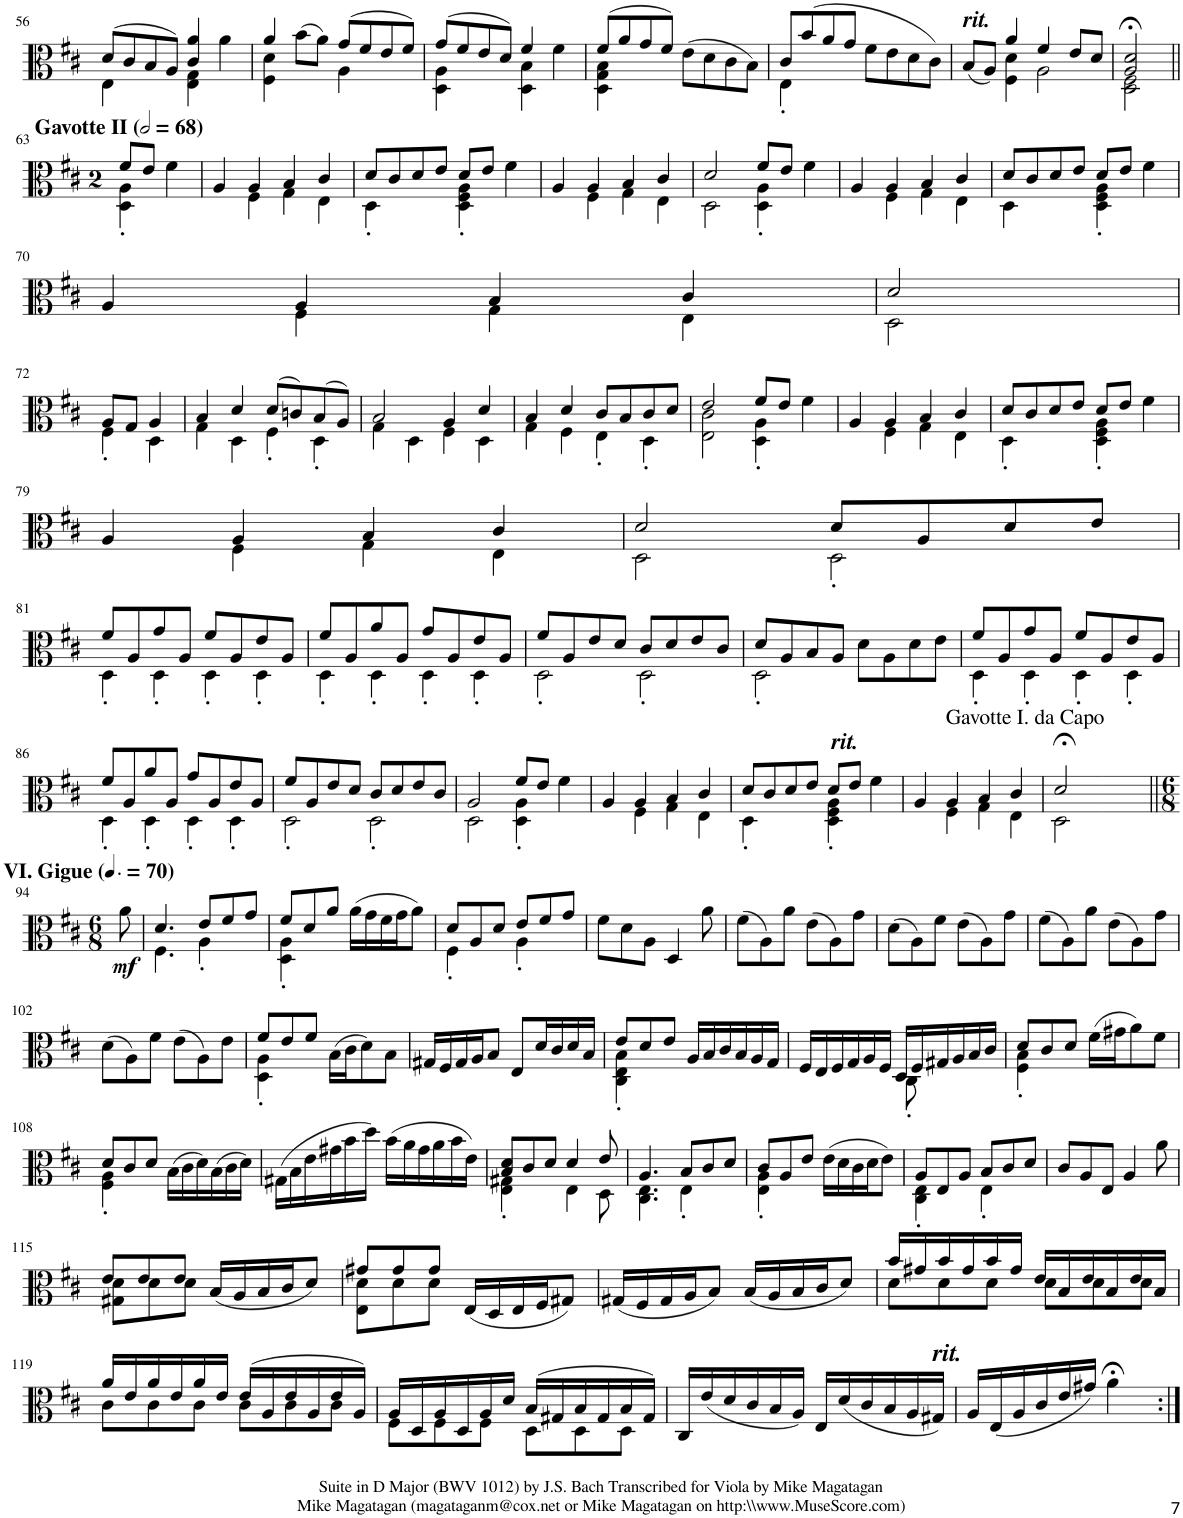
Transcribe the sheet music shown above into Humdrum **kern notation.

**kern	**dynam
*part1	*part1
*staff1	*staff1
*I"Viola	*
*I'Vla	*
!!LO:PB:g=z
*clefC3	*
*k[f#c#]	*
*M2/2	*
*met(c|)	*
=56	=56
*^	*
(8d/L	4E\	.
8c#/	.	.
8B/	4ryy	.
8A/J)	.	.
4c#/ 4a/	4E\ 4G\	.
4a\	4ryy	.
=57	=57	=57
4a/	4F#\ 4d\	.
(8b\L	4ryy	.
8a\J)	.	.
(8g/L	4A\	.
8f#/	.	.
8e/	4ryy	.
8f#/J)	.	.
=58	=58	=58
(8g/L	4D\ 4A\	.
8f#/	.	.
8e/	4ryy	.
8d/J)	.	.
4f#/	4D\ 4B\	.
4f#\	4ryy	.
=59	=59	=59
(8f#/L	4D\ 4G\ 4B\	.
8a/	.	.
8g/	4ryy	.
8f#/J)	.	.
(8e\L	2ryy	.
8d\	.	.
8c#\	.	.
8B\J)	.	.
=60	=60	=60
8c#/L	4E'\	.
(8b/	.	.
8a/	4ryy	.
8g/J	.	.
8f#\L	2ryy	.
8e\	.	.
8d\	.	.
8c#\J)	.	.
=61	=61	=61
!LO:TX:a:Bi:t=rit.	!	!
(8B/L	4ryy	.
8A/J)	.	.
4a/	4F#\ 4d\	.
4f#/	2A\	.
8e/L	.	.
8d/J	.	.
=62	=62	=62
2A/;<, 2d/;<,	2D\ 2F#\	.
!!LO:LB:g=z	!!
=63||	=63||	=63||
*M2/2	*	*
*MM136	*	*
!LO:TX:a:B:t=Gavotte II	!	!
8f#/L	4D\' 4A\'	.
8e/J	.	.
4f#\	4ryy	.
=64	=64	=64
4A/	4ryy	.
4A/	4F#\	.
4B/	4G\	.
4c#/	4E\	.
=65	=65	=65
8d/L	4D'\	.
8c#/	.	.
8d/	4ryy	.
8e/J	.	.
8d/L	4D\' 4F#\' 4A\'	.
8e/J	.	.
4f#\	4ryy	.
=66	=66	=66
4A/	4ryy	.
4A/	4F#\	.
4B/	4G\	.
4c#/	4E\	.
=67	=67	=67
2d/	2D\	.
8f#/L	4D\' 4A\'	.
8e/J	.	.
4f#\	4ryy	.
=68	=68	=68
4A/	4ryy	.
4A/	4F#\	.
4B/	4G\	.
4c#/	4E\	.
=69	=69	=69
8d/L	4D\	.
8c#/	.	.
8d/	4ryy	.
8e/J	.	.
8d/L	4D\' 4F#\' 4A\'	.
8e/J	.	.
4f#\	4ryy	.
!!LO:LB:g=z	!!
=70	=70	=70
4A/	4ryy	.
4A/	4F#\	.
4B/	4G\	.
4c#/	4E\	.
=71	=71	=71
2d/	2D\	.
!!LO:LB:g=z	!!
=72	=72	=72
8A/L	4F#'\	.
8G/J	.	.
4A/	4D\	.
=73	=73	=73
4B/	4G\	.
4d/	4D\	.
(8d/L	4F#'\	.
8cn/)	.	.
(8B/	4D'\	.
8A/J)	.	.
=74	=74	=74
2B/	4G\	.
.	4D\	.
4A/	4F#\	.
4d/	4D\	.
=75	=75	=75
4B/	4G\	.
4d/	4F#\	.
8c#/L	4E'\	.
8B/	.	.
8c#/	4D'\	.
8d/J	.	.
=76	=76	=76
2e/	2E\ 2c#\	.
8f#/L	4D\' 4A\'	.
8e/J	.	.
4f#\	4ryy	.
=77	=77	=77
4A/	4ryy	.
4A/	4F#\	.
4B/	4G\	.
4c#/	4E\	.
=78	=78	=78
8d/L	4D'\	.
8c#/	.	.
8d/	4ryy	.
8e/J	.	.
8d/L	4D\' 4F#\' 4A\'	.
8e/J	.	.
4f#\	4ryy	.
!!LO:LB:g=z	!!
=79	=79	=79
4A/	4ryy	.
4A/	4F#\	.
4B/	4G\	.
4c#/	4E\	.
=80	=80	=80
2d/	2D\	.
8d/L	2D'\	.
8A/	.	.
8d/	.	.
8e/J	.	.
!!LO:LB:g=z	!!
=81	=81	=81
8f#/L	4D'\	.
8A/	.	.
8g/	4D'\	.
8A/J	.	.
8f#/L	4D'\	.
8A/	.	.
8e/	4D'\	.
8A/J	.	.
=82	=82	=82
8f#/L	4D'\	.
8A/	.	.
8a/	4D'\	.
8A/J	.	.
8g/L	4D'\	.
8A/	.	.
8e/	4D'\	.
8A/J	.	.
=83	=83	=83
8f#/L	2D'\	.
8A/	.	.
8e/	.	.
8d/J	.	.
8c#/L	2D'\	.
8d/	.	.
8e/	.	.
8c#/J	.	.
=84	=84	=84
8d/L	2D'\	.
8A/	.	.
8B/	.	.
8A/J	.	.
8d\L	2ryy	.
8A\	.	.
8d\	.	.
8e\J	.	.
=85	=85	=85
8f#/L	4D'\	.
8A/	.	.
8g/	4D'\	.
8A/J	.	.
8f#/L	4D'\	.
8A/	.	.
8e/	4D'\	.
8A/J	.	.
!!LO:LB:g=z	!!
=86	=86	=86
8f#/L	4D'\	.
8A/	.	.
8a/	4D'\	.
8A/J	.	.
8g/L	4D'\	.
8A/	.	.
8e/	4D'\	.
8A/J	.	.
=87	=87	=87
8f#/L	2D'\	.
8A/	.	.
8e/	.	.
8d/J	.	.
8c#/L	2D'\	.
8d/	.	.
8e/	.	.
8c#/J	.	.
=88	=88	=88
2A/	2D\	.
8f#/L	4D\' 4A\'	.
8e/J	.	.
4f#\	4ryy	.
=89	=89	=89
4A/	4ryy	.
4A/	4F#\	.
4B/	4G\	.
4c#/	4E\	.
=90	=90	=90
8d/L	4D'\	.
8c#/	.	.
8d/	4ryy	.
8e/J	.	.
!LO:TX:a:Bi:t=rit.	!	!
8d/L	4D\' 4F#\' 4A\'	.
8e/J	.	.
4f#\	4ryy	.
=91	=91	=91
4A/	4ryy	.
4A/	4F#\	.
4B/	4G\	.
4c#/	4E\	.
=92	=92	=92
2d;<,/	2D\	.
!	!LO:TX:a:t=Gavotte I. da Capo	!
*v	*v	*
=93-	=93-
2ryy	.
!!LO:LB:g=z
=94||	=94||
*M6/8	*
*MM105	*
!LO:TX:a:B:t=VI. Gigue	!
!	!LO:DY:b
8a\	mf
=95	=95
*^	*
4.d/	4.F#\	.
8e/L	4A'\	.
8f#/	.	.
8g/J	8ryy	.
=96	=96	=96
8f#/L	4D\' 4A\'	.
8d/	.	.
8a/J	2ryy	.
(16a\LL	.	.
16g\	.	.
16f#\	.	.
16g\J	.	.
8a\J)	.	.
=97	=97	=97
8d/L	4F#'\	.
8A/	.	.
8d/J	8ryy	.
8e/L	4A'\	.
8f#/	.	.
8g/J	8ryy	.
*v	*v	*
=98	=98
8f#\L	.
8d\	.
8A\J	.
4D/	.
8a\	.
=99	=99
(8f#\L	.
8A\)	.
8a\J	.
(8e\L	.
8A\)	.
8g\J	.
=100	=100
(8d\L	.
8A\)	.
8f#\J	.
(8e\L	.
8A\)	.
8g\J	.
=101	=101
(8f#\L	.
8A\)	.
8a\J	.
(8e\L	.
8A\)	.
8g\J	.
!!LO:LB:g=z
=102	=102
(8d\L	.
8A\)	.
8f#\J	.
(8e\L	.
8A\)	.
8e\J	.
=103	=103
*^	*
8f#/L	4D\' 4A\'	.
8e/	.	.
8f#/J	2ryy	.
(16B\LL	.	.
16c#\J	.	.
8d\)	.	.
8B\J	.	.
*v	*v	*
=104	=104
16G#X/LL	.
16F#/	.
16G#/	.
16A/J	.
8B/J	.
8E/L	.
16d/L	.
16c#/	.
16d/	.
16B/JJ	.
=105	=105
*^	*
8e/L	4C#\' 4E\' 4B\'	.
8d/	.	.
8e/J	2ryy	.
16A/LL	.	.
16B/	.	.
16c#/	.	.
16B/	.	.
16A/	.	.
16G/JJ	.	.
=106	=106	=106
16F#/LL	4.ryy	.
16E/	.	.
16F#/	.	.
16G/	.	.
16A/	.	.
16F#/JJ	.	.
16D/LL	8C#'\	.
16F#/	.	.
16G#X/	4ryy	.
16A/	.	.
16B/	.	.
16c#/JJ	.	.
=107	=107	=107
8d/L	4F#\' 4B\'	.
8c#/	.	.
8d/J	2ryy	.
(16f#\LL	.	.
16g#X\J	.	.
8a\)	.	.
8f#\J	.	.
!!LO:LB:g=z	!!
=108	=108	=108
8d/L	4F#\' 4A\'	.
8c#/	.	.
8d/J	2ryy	.
(16B\LL	.	.
16c#\	.	.
16d\)	.	.
(16B\	.	.
16c#\	.	.
16d\JJ)	.	.
*v	*v	*
=109	=109
(16G#X\LL	.
16B\	.
16e\	.
16g#X\	.
16b\	.
16dd\JJ)	.
(16b\LL	.
16a\	.
16g#\	.
16a\	.
16b\	.
16e\JJ)	.
=110	=110
*^	*
8B/ 8d/L	4E\' 4G#X\'	.
8c#/	.	.
8d/J	8ryy	.
4d/	4E\	.
8e/	8D\	.
=111	=111	=111
4.A/	4.C#\ 4.E\	.
8B/L	4E'\	.
8c#/	.	.
8d/J	8ryy	.
=112	=112	=112
8c#/L	4E\' 4A\'	.
8A/	.	.
8e/J	2ryy	.
(16e\LL	.	.
16d\	.	.
16c#\	.	.
16d\J	.	.
8e\J)	.	.
=113	=113	=113
8A/L	4C#\' 4E\'	.
8E/	.	.
8A/J	8ryy	.
8B/L	4E'\	.
8c#/	.	.
8d/J	8ryy	.
*v	*v	*
=114	=114
8c#/L	.
8A/	.
8E/J	.
4A/	.
8a\	.
!!LO:LB:g=z
=115	=115
*^	*
8e/L	8G#X\ 8d\L	.
8e/	8d\	.
8e/J	8d\J	.
(16B/LL	8ryy	.
16A/	.	.
16B/	4ryy	.
16c#/J	.	.
8d/J)	.	.
=116	=116	=116
8g#X/L	8E\ 8d\L	.
8g#/	8d\	.
8g#/J	8d\J	.
(16E/LL	8ryy	.
16D/	.	.
16E/	4ryy	.
16F#/J	.	.
8G#X/J)	.	.
*v	*v	*
=117	=117
(16G#X/LL	.
16F#/	.
16G#/	.
16A/J	.
8B/J)	.
(16B/LL	.
16A/	.
16B/	.
16c#/J	.
8d/J)	.
=118	=118
*^	*
16b/LL	8d\L	.
16g#X/	.	.
16b/	8d\	.
16g#/	.	.
16b/	8d\J	.
16g#/JJ	.	.
16e/LL	8d\L	.
16B/	.	.
16e/	8d\	.
16B/	.	.
16e/	8d\J	.
16B/JJ	.	.
!!LO:LB:g=z	!!
=119	=119	=119
16a/LL	8c#\L	.
16e/	.	.
16a/	8c#\	.
16e/	.	.
16a/	8c#\J	.
16e/JJ	.	.
(16e/LL	8c#\L	.
16A/	.	.
16e/	8c#\	.
16A/	.	.
16e/	8c#\J	.
16A/JJ)	.	.
=120	=120	=120
16A/LL	8F#\L	.
16D/	.	.
16A/	8F#\	.
16D/	.	.
16A/	8F#\J	.
16d/JJ	.	.
(16B/LL	8D\L	.
16G#X/	.	.
16B/	8D\	.
16G#/	.	.
16B/	8D\J	.
16G#/JJ)	.	.
*v	*v	*
=121	=121
16C#/LL	.
(16e/	.
16d/	.
16c#/	.
16B/	.
16A/JJ)	.
16E/LL	.
(16d/	.
16c#/	.
16B/	.
16A/	.
!LO:TX:a:Bi:t=rit.	!
16G#X/JJ)	.
=122	=122
16A/LL	.
(16E/	.
16A/	.
16c#/	.
16e/	.
16g#X/JJ)	.
4a;<,\	.
=:|!	=:|!
*-	*-
